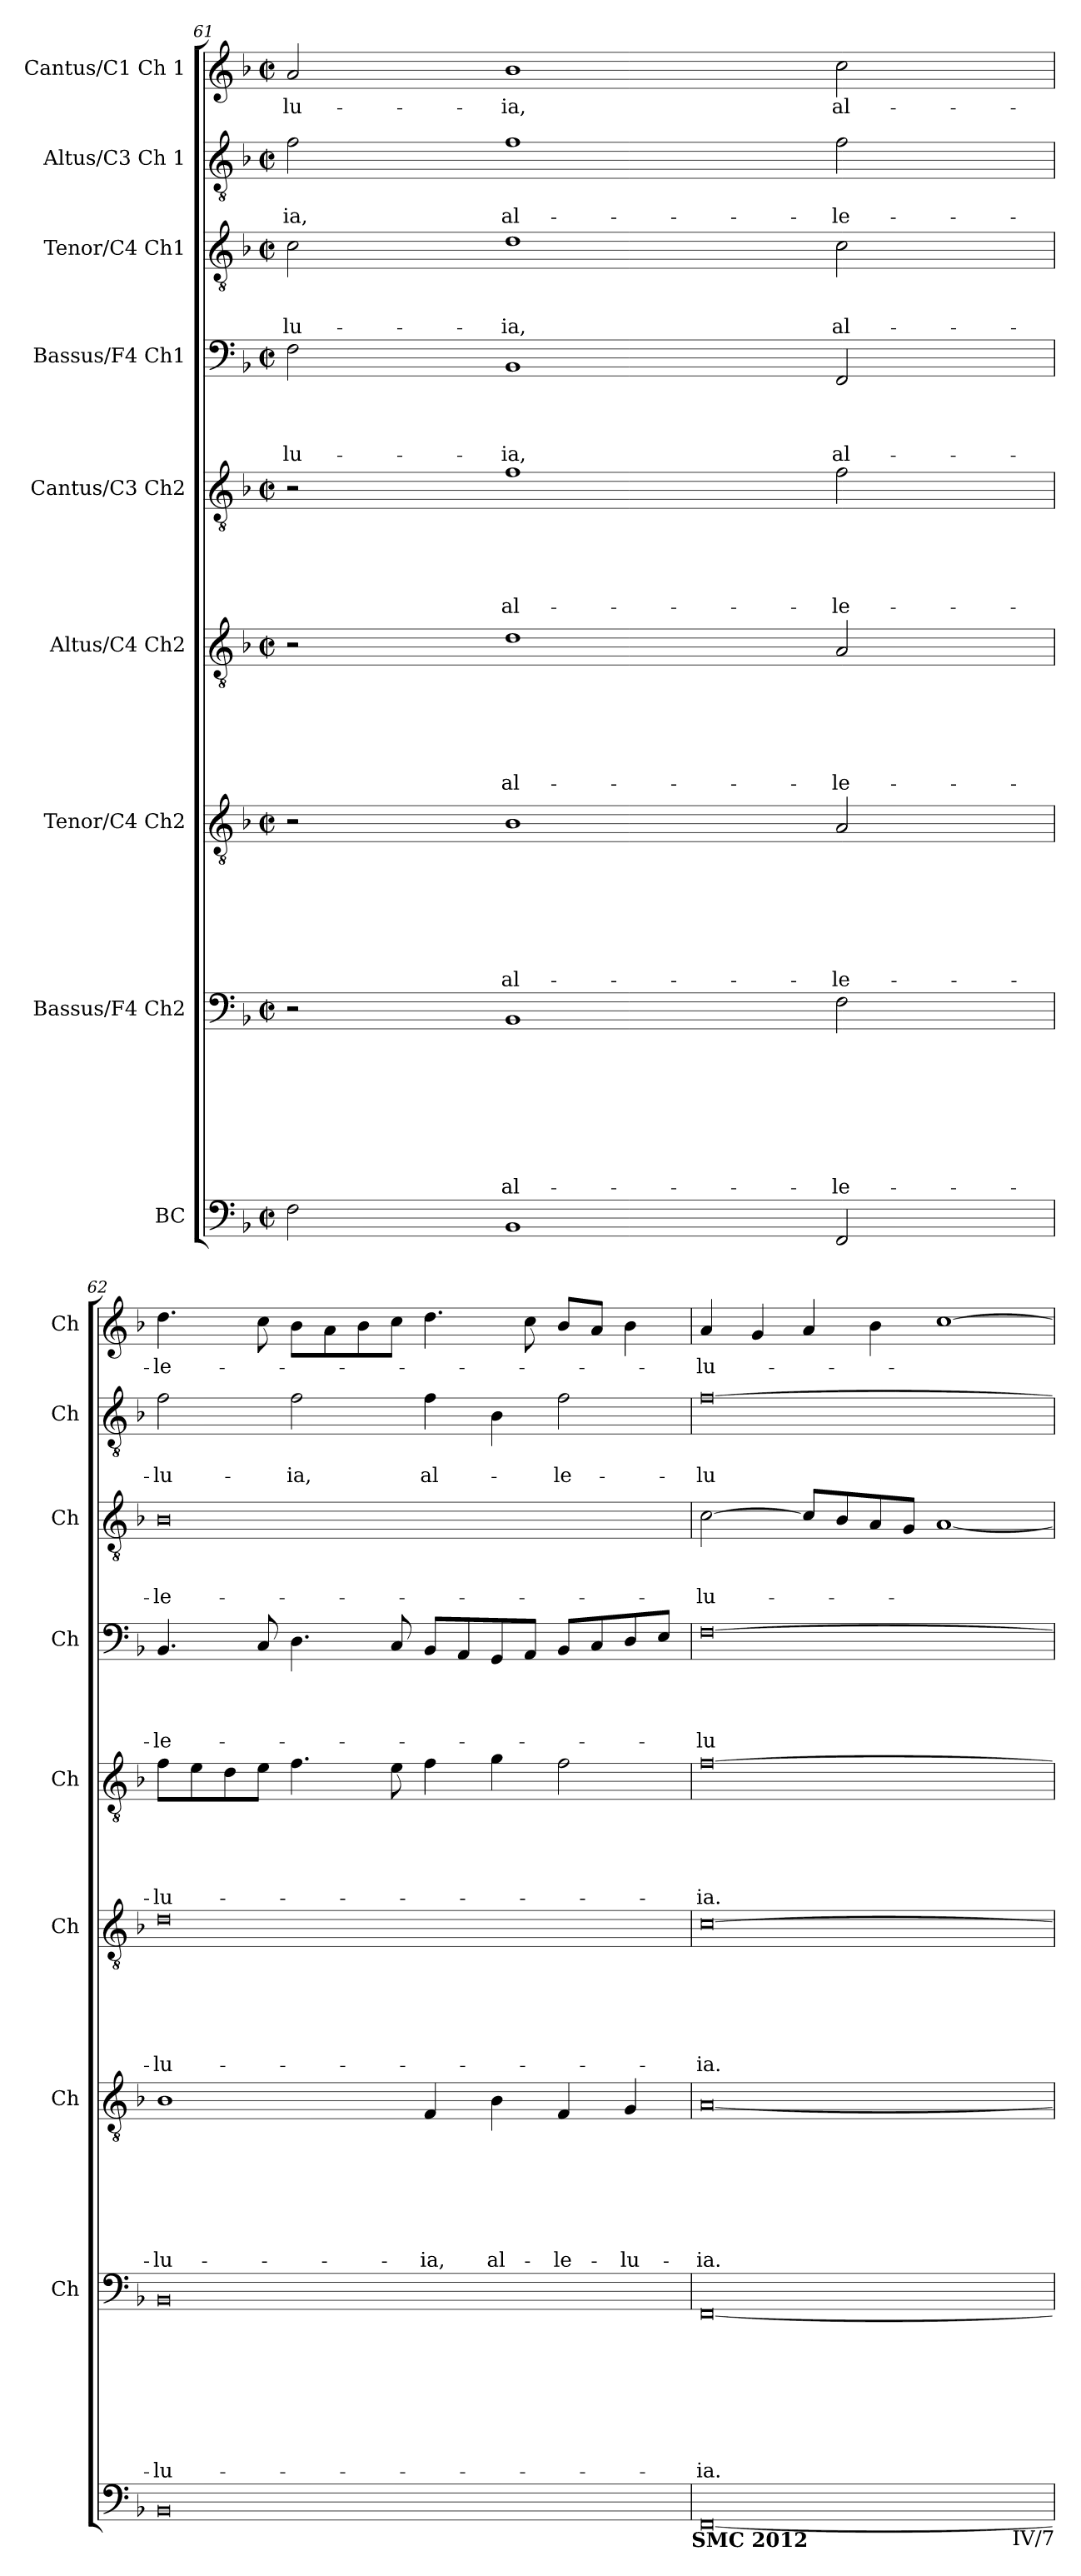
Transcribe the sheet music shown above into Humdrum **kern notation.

**kern	**kern	**text	**text	**text	**text	**text	**text	**text	**text	**kern	**text	**text	**text	**text	**text	**text	**text	**kern	**text	**text	**text	**text	**text	**text	**kern	**text	**text	**text	**text	**text	**kern	**text	**text	**text	**text	**kern	**text	**text	**text	**kern	**text	**text	**kern	**text
*part9	*part8	*part8	*part8	*part8	*part8	*part8	*part8	*part8	*part8	*part7	*part7	*part7	*part7	*part7	*part7	*part7	*part7	*part6	*part6	*part6	*part6	*part6	*part6	*part6	*part5	*part5	*part5	*part5	*part5	*part5	*part4	*part4	*part4	*part4	*part4	*part3	*part3	*part3	*part3	*part2	*part2	*part2	*part1	*part1
*staff9	*staff8	*staff8	*staff8	*staff8	*staff8	*staff8	*staff8	*staff8	*staff8	*staff7	*staff7	*staff7	*staff7	*staff7	*staff7	*staff7	*staff7	*staff6	*staff6	*staff6	*staff6	*staff6	*staff6	*staff6	*staff5	*staff5	*staff5	*staff5	*staff5	*staff5	*staff4	*staff4	*staff4	*staff4	*staff4	*staff3	*staff3	*staff3	*staff3	*staff2	*staff2	*staff2	*staff1	*staff1
*I"BC	*I"Bassus/F4 Ch2	*	*	*	*	*	*	*	*	*I"Tenor/C4 Ch2	*	*	*	*	*	*	*	*I"Altus/C4 Ch2	*	*	*	*	*	*	*I"Cantus/C3 Ch2	*	*	*	*	*	*I"Bassus/F4 Ch1	*	*	*	*	*I"Tenor/C4 Ch1	*	*	*	*I"Altus/C3 Ch 1	*	*	*I"Cantus/C1 Ch 1	*
*	*I'Ch	*	*	*	*	*	*	*	*	*I'Ch	*	*	*	*	*	*	*	*I'Ch	*	*	*	*	*	*	*I'Ch	*	*	*	*	*	*I'Ch	*	*	*	*	*I'Ch	*	*	*	*I'Ch	*	*	*I'Ch	*
*clefF4	*clefF4	*	*	*	*	*	*	*	*	*clefGv2	*	*	*	*	*	*	*	*clefGv2	*	*	*	*	*	*	*clefGv2	*	*	*	*	*	*clefF4	*	*	*	*	*clefGv2	*	*	*	*clefGv2	*	*	*clefG2	*
*k[b-]	*k[b-]	*	*	*	*	*	*	*	*	*k[b-]	*	*	*	*	*	*	*	*k[b-]	*	*	*	*	*	*	*k[b-]	*	*	*	*	*	*k[b-]	*	*	*	*	*k[b-]	*	*	*	*k[b-]	*	*	*k[b-]	*
*F:	*F:	*	*	*	*	*	*	*	*	*F:	*	*	*	*	*	*	*	*F:	*	*	*	*	*	*	*F:	*	*	*	*	*	*F:	*	*	*	*	*F:	*	*	*	*F:	*	*	*F:	*
*M2/2	*M2/2	*	*	*	*	*	*	*	*	*M2/2	*	*	*	*	*	*	*	*M2/2	*	*	*	*	*	*	*M2/2	*	*	*	*	*	*M2/2	*	*	*	*	*M2/2	*	*	*	*M2/2	*	*	*M2/2	*
*met(c|)	*met(c|)	*	*	*	*	*	*	*	*	*met(c|)	*	*	*	*	*	*	*	*met(c|)	*	*	*	*	*	*	*met(c|)	*	*	*	*	*	*met(c|)	*	*	*	*	*met(c|)	*	*	*	*met(c|)	*	*	*met(c|)	*
=61	=61	=61	=61	=61	=61	=61	=61	=61	=61	=61	=61	=61	=61	=61	=61	=61	=61	=61	=61	=61	=61	=61	=61	=61	=61	=61	=61	=61	=61	=61	=61	=61	=61	=61	=61	=61	=61	=61	=61	=61	=61	=61	=61	=61
!	!	!	!	!	!	!	!	!	!	!	!	!	!	!	!	!	!	!	!	!	!	!	!	!	!	!	!	!	!	!	!	!	!	!	!LO:LY:b	!	!	!	!LO:LY:b	!	!	!LO:LY:b	!	!LO:LY:b
2F\	2r	.	.	.	.	.	.	.	.	2r	.	.	.	.	.	.	.	2r	.	.	.	.	.	.	2r	.	.	.	.	.	2F\	.	.	.	-lu-	2c\	.	.	-lu-	2f\	.	-ia,	2a/	-lu-
!	!	!	!	!	!	!	!	!	!LO:LY:b	!	!	!	!	!	!	!	!LO:LY:b	!	!	!	!	!	!	!LO:LY:b	!	!	!	!	!	!LO:LY:b	!	!	!	!	!LO:LY:b	!	!	!	!LO:LY:b	!	!	!LO:LY:b	!	!LO:LY:b
1BB-	1BB-	.	.	.	.	.	.	.	al-	1B-	.	.	.	.	.	.	al-	1d	.	.	.	.	.	al-	1f	.	.	.	.	-al-	1BB-	.	.	.	-ia,	1d	.	.	-ia,	1f	.	al-	1b-	-ia,
!	!	!	!	!	!	!	!	!	!LO:LY:b	!	!	!	!	!	!	!	!LO:LY:b	!	!	!	!	!	!	!LO:LY:b	!	!	!	!	!	!LO:LY:b	!	!	!	!	!LO:LY:b	!	!	!	!LO:LY:b	!	!	!LO:LY:b	!	!LO:LY:b
2FF/	2F\	.	.	.	.	.	.	.	-le-	2A/	.	.	.	.	.	.	-le-	2A/	.	.	.	.	.	-le-	2f\	.	.	.	.	-le-	2FF/	.	.	.	al-	2c\	.	.	al-	2f\	.	-le-	2cc\	al-
!!LO:LB:g=z
=62	=62	=62	=62	=62	=62	=62	=62	=62	=62	=62	=62	=62	=62	=62	=62	=62	=62	=62	=62	=62	=62	=62	=62	=62	=62	=62	=62	=62	=62	=62	=62	=62	=62	=62	=62	=62	=62	=62	=62	=62	=62	=62	=62	=62
!	!	!	!	!	!	!	!	!	!LO:LY:b	!	!	!	!	!	!	!	!LO:LY:b	!	!	!	!	!	!	!LO:LY:b	!	!	!	!	!	!LO:LY:b	!	!	!	!	!LO:LY:b	!	!	!	!LO:LY:b	!	!	!LO:LY:b	!	!LO:LY:b
0BB-	0BB-	.	.	.	.	.	.	.	-lu-	1B-	.	.	.	.	.	.	-lu-	0d	.	.	.	.	.	-lu-	8f\L	.	.	.	.	-lu-	4.BB-/	.	.	.	-le-	0B-	.	.	-le-	2f\	.	-lu-	4.dd\	-le-
.	.	.	.	.	.	.	.	.	.	.	.	.	.	.	.	.	.	.	.	.	.	.	.	.	8e\	.	.	.	.	.	.	.	.	.	.	.	.	.	.	.	.	.	.	.
.	.	.	.	.	.	.	.	.	.	.	.	.	.	.	.	.	.	.	.	.	.	.	.	.	8d\	.	.	.	.	.	.	.	.	.	.	.	.	.	.	.	.	.	.	.
.	.	.	.	.	.	.	.	.	.	.	.	.	.	.	.	.	.	.	.	.	.	.	.	.	8e\J	.	.	.	.	.	8C/	.	.	.	.	.	.	.	.	.	.	.	8cc\	.
!	!	!	!	!	!	!	!	!	!	!	!	!	!	!	!	!	!	!	!	!	!	!	!	!	!	!	!	!	!	!	!	!	!	!	!	!	!	!	!	!	!	!LO:LY:b	!	!
.	.	.	.	.	.	.	.	.	.	.	.	.	.	.	.	.	.	.	.	.	.	.	.	.	4.f\	.	.	.	.	.	4.D\	.	.	.	.	.	.	.	.	2f\	.	-ia,	8b-\L	.
.	.	.	.	.	.	.	.	.	.	.	.	.	.	.	.	.	.	.	.	.	.	.	.	.	.	.	.	.	.	.	.	.	.	.	.	.	.	.	.	.	.	.	8a\	.
.	.	.	.	.	.	.	.	.	.	.	.	.	.	.	.	.	.	.	.	.	.	.	.	.	.	.	.	.	.	.	.	.	.	.	.	.	.	.	.	.	.	.	8b-\	.
.	.	.	.	.	.	.	.	.	.	.	.	.	.	.	.	.	.	.	.	.	.	.	.	.	8e\	.	.	.	.	.	8C/	.	.	.	.	.	.	.	.	.	.	.	8cc\J	.
!	!	!	!	!	!	!	!	!	!	!	!	!	!	!	!	!	!LO:LY:b	!	!	!	!	!	!	!	!	!	!	!	!	!	!	!	!	!	!	!	!	!	!	!	!	!LO:LY:b	!	!
.	.	.	.	.	.	.	.	.	.	4F/	.	.	.	.	.	.	-ia,	.	.	.	.	.	.	.	4f\	.	.	.	.	.	8BB-/L	.	.	.	.	.	.	.	.	4f\	.	al-	4.dd\	.
.	.	.	.	.	.	.	.	.	.	.	.	.	.	.	.	.	.	.	.	.	.	.	.	.	.	.	.	.	.	.	8AA/	.	.	.	.	.	.	.	.	.	.	.	.	.
!	!	!	!	!	!	!	!	!	!	!	!	!	!	!	!	!	!LO:LY:b	!	!	!	!	!	!	!	!	!	!	!	!	!	!	!	!	!	!	!	!	!	!	!	!	!	!	!
.	.	.	.	.	.	.	.	.	.	4B-\	.	.	.	.	.	.	al-	.	.	.	.	.	.	.	4g\	.	.	.	.	.	8GG/	.	.	.	.	.	.	.	.	4B-\	.	.	.	.
.	.	.	.	.	.	.	.	.	.	.	.	.	.	.	.	.	.	.	.	.	.	.	.	.	.	.	.	.	.	.	8AA/J	.	.	.	.	.	.	.	.	.	.	.	8cc\	.
!	!	!	!	!	!	!	!	!	!	!	!	!	!	!	!	!	!LO:LY:b	!	!	!	!	!	!	!	!	!	!	!	!	!	!	!	!	!	!	!	!	!	!	!	!	!LO:LY:b	!	!
.	.	.	.	.	.	.	.	.	.	4F/	.	.	.	.	.	.	-le-	.	.	.	.	.	.	.	2f\	.	.	.	.	.	8BB-/L	.	.	.	.	.	.	.	.	2f\	.	-le-	8b-/L	.
.	.	.	.	.	.	.	.	.	.	.	.	.	.	.	.	.	.	.	.	.	.	.	.	.	.	.	.	.	.	.	8C/	.	.	.	.	.	.	.	.	.	.	.	8a/J	.
!	!	!	!	!	!	!	!	!	!	!	!	!	!	!	!	!	!LO:LY:b	!	!	!	!	!	!	!	!	!	!	!	!	!	!	!	!	!	!	!	!	!	!	!	!	!	!	!
.	.	.	.	.	.	.	.	.	.	4G/	.	.	.	.	.	.	-lu-	.	.	.	.	.	.	.	.	.	.	.	.	.	8D/	.	.	.	.	.	.	.	.	.	.	.	4b-\	.
.	.	.	.	.	.	.	.	.	.	.	.	.	.	.	.	.	.	.	.	.	.	.	.	.	.	.	.	.	.	.	8E/J	.	.	.	.	.	.	.	.	.	.	.	.	.
!LO:TX:b:B:t=SMC 2012	!	!	!	!	!	!	!	!	!	!	!	!	!	!	!	!	!	!	!	!	!	!	!	!	!	!	!	!	!	!	!	!	!	!	!	!	!	!	!	!	!	!	!	!
=63	=63	=63	=63	=63	=63	=63	=63	=63	=63	=63	=63	=63	=63	=63	=63	=63	=63	=63	=63	=63	=63	=63	=63	=63	=63	=63	=63	=63	=63	=63	=63	=63	=63	=63	=63	=63	=63	=63	=63	=63	=63	=63	=63	=63
!	!	!	!	!	!	!	!	!	!LO:LY:b:rj	!	!	!	!	!	!	!	!LO:LY:b:rj	!	!	!	!	!	!	!LO:LY:b:rj	!	!	!	!	!	!LO:LY:b:rj	!	!	!	!	!LO:LY:b:rj	!	!	!	!LO:LY:b	!	!	!LO:LY:b:rj	!	!LO:LY:b
[<0FF	[<0FF	.	.	.	.	.	.	.	-ia.	[<0A	.	.	.	.	.	.	-ia.	[>0c	.	.	.	.	.	-ia.	[>0f	.	.	.	.	-ia.	[>0F	.	.	.	-lu-	[>2c\	.	.	-lu-	[>0f	.	-lu-	4a/	-lu-
.	.	.	.	.	.	.	.	.	.	.	.	.	.	.	.	.	.	.	.	.	.	.	.	.	.	.	.	.	.	.	.	.	.	.	.	.	.	.	.	.	.	.	4g/	.
.	.	.	.	.	.	.	.	.	.	.	.	.	.	.	.	.	.	.	.	.	.	.	.	.	.	.	.	.	.	.	.	.	.	.	.	8c/L]	.	.	.	.	.	.	4a/	.
.	.	.	.	.	.	.	.	.	.	.	.	.	.	.	.	.	.	.	.	.	.	.	.	.	.	.	.	.	.	.	.	.	.	.	.	8B-/	.	.	.	.	.	.	.	.
.	.	.	.	.	.	.	.	.	.	.	.	.	.	.	.	.	.	.	.	.	.	.	.	.	.	.	.	.	.	.	.	.	.	.	.	8A/	.	.	.	.	.	.	4b-\	.
.	.	.	.	.	.	.	.	.	.	.	.	.	.	.	.	.	.	.	.	.	.	.	.	.	.	.	.	.	.	.	.	.	.	.	.	8G/J	.	.	.	.	.	.	.	.
.	.	.	.	.	.	.	.	.	.	.	.	.	.	.	.	.	.	.	.	.	.	.	.	.	.	.	.	.	.	.	.	.	.	.	.	[<1A	.	.	.	.	.	.	[>1cc	.
!LO:TX:b:t=IV/7	!	!	!	!	!	!	!	!	!	!	!	!	!	!	!	!	!	!	!	!	!	!	!	!	!	!	!	!	!	!	!	!	!	!	!	!	!	!	!	!	!	!	!	!
=	=	=	=	=	=	=	=	=	=	=	=	=	=	=	=	=	=	=	=	=	=	=	=	=	=	=	=	=	=	=	=	=	=	=	=	=	=	=	=	=	=	=	=	=
*-	*-	*-	*-	*-	*-	*-	*-	*-	*-	*-	*-	*-	*-	*-	*-	*-	*-	*-	*-	*-	*-	*-	*-	*-	*-	*-	*-	*-	*-	*-	*-	*-	*-	*-	*-	*-	*-	*-	*-	*-	*-	*-	*-	*-
